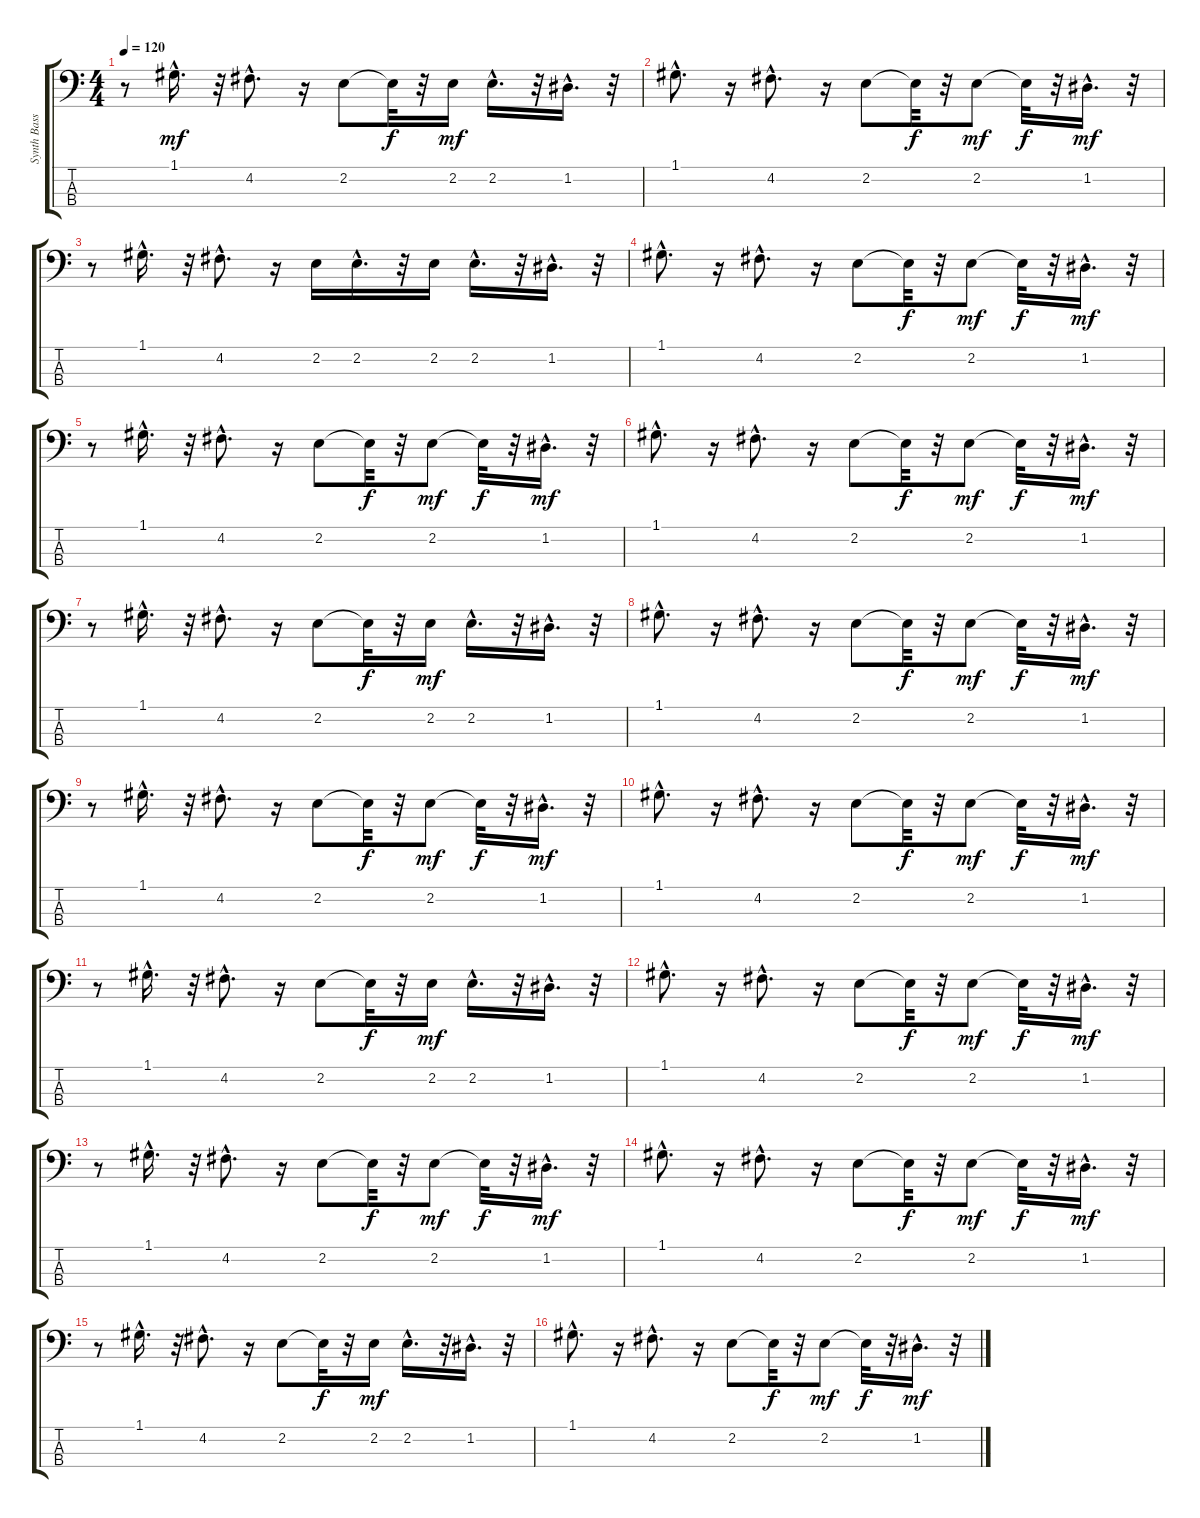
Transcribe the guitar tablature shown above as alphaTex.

\track ("Synth Bass 2" "Synth Bass") {instrument synthbass2}
\staff {score tabs}
\tuning (G2 D2 A1 E1) {hide}
\ts (4 4)
\tempo 120
\clef f4
\ks c
r.8{dy mf} 1.1{hac}.16{d} r.32 4.2{hac}.8{d} r.16 2.2.8 2.2{t}.32{dy f} r.32 2.2.16{dy mf} 2.2{hac}.16{d} r.32 1.2{hac}.16{d} r.32 |
1.1{hac}.8{d} r.16 4.2{hac}.8{d} r.16 2.2.8 2.2{t}.32{dy f} r.32 2.2.8{dy mf} 2.2{t}.32{dy f} r.32 1.2{hac}.16{d dy mf} r.32 |
r.8 1.1{hac}.16{d} r.32 4.2{hac}.8{d} r.16 2.2.16 2.2{hac}.16{d} r.32 2.2.16 2.2{hac}.16{d} r.32 1.2{hac}.16{d} r.32 |
1.1{hac}.8{d} r.16 4.2{hac}.8{d} r.16 2.2.8 2.2{t}.32{dy f} r.32 2.2.8{dy mf} 2.2{t}.32{dy f} r.32 1.2{hac}.16{d dy mf} r.32 |
r.8 1.1{hac}.16{d} r.32 4.2{hac}.8{d} r.16 2.2.8 2.2{t}.32{dy f} r.32 2.2.8{dy mf} 2.2{t}.32{dy f} r.32 1.2{hac}.16{d dy mf} r.32 |
1.1{hac}.8{d} r.16 4.2{hac}.8{d} r.16 2.2.8 2.2{t}.32{dy f} r.32 2.2.8{dy mf} 2.2{t}.32{dy f} r.32 1.2{hac}.16{d dy mf} r.32 |
r.8 1.1{hac}.16{d} r.32 4.2{hac}.8{d} r.16 2.2.8 2.2{t}.32{dy f} r.32 2.2.16{dy mf} 2.2{hac}.16{d} r.32 1.2{hac}.16{d} r.32 |
1.1{hac}.8{d} r.16 4.2{hac}.8{d} r.16 2.2.8 2.2{t}.32{dy f} r.32 2.2.8{dy mf} 2.2{t}.32{dy f} r.32 1.2{hac}.16{d dy mf} r.32 |
r.8 1.1{hac}.16{d} r.32 4.2{hac}.8{d} r.16 2.2.8 2.2{t}.32{dy f} r.32 2.2.8{dy mf} 2.2{t}.32{dy f} r.32 1.2{hac}.16{d dy mf} r.32 |
1.1{hac}.8{d} r.16 4.2{hac}.8{d} r.16 2.2.8 2.2{t}.32{dy f} r.32 2.2.8{dy mf} 2.2{t}.32{dy f} r.32 1.2{hac}.16{d dy mf} r.32 |
r.8 1.1{hac}.16{d} r.32 4.2{hac}.8{d} r.16 2.2.8 2.2{t}.32{dy f} r.32 2.2.16{dy mf} 2.2{hac}.16{d} r.32 1.2{hac}.16{d} r.32 |
1.1{hac}.8{d} r.16 4.2{hac}.8{d} r.16 2.2.8 2.2{t}.32{dy f} r.32 2.2.8{dy mf} 2.2{t}.32{dy f} r.32 1.2{hac}.16{d dy mf} r.32 |
r.8 1.1{hac}.16{d} r.32 4.2{hac}.8{d} r.16 2.2.8 2.2{t}.32{dy f} r.32 2.2.8{dy mf} 2.2{t}.32{dy f} r.32 1.2{hac}.16{d dy mf} r.32 |
1.1{hac}.8{d} r.16 4.2{hac}.8{d} r.16 2.2.8 2.2{t}.32{dy f} r.32 2.2.8{dy mf} 2.2{t}.32{dy f} r.32 1.2{hac}.16{d dy mf} r.32 |
r.8 1.1{hac}.16{d} r.32 4.2{hac}.8{d} r.16 2.2.8 2.2{t}.32{dy f} r.32 2.2.16{dy mf} 2.2{hac}.16{d} r.32 1.2{hac}.16{d} r.32 |
1.1{hac}.8{d} r.16 4.2{hac}.8{d} r.16 2.2.8 2.2{t}.32{dy f} r.32 2.2.8{dy mf} 2.2{t}.32{dy f} r.32 1.2{hac}.16{d dy mf} r.32
